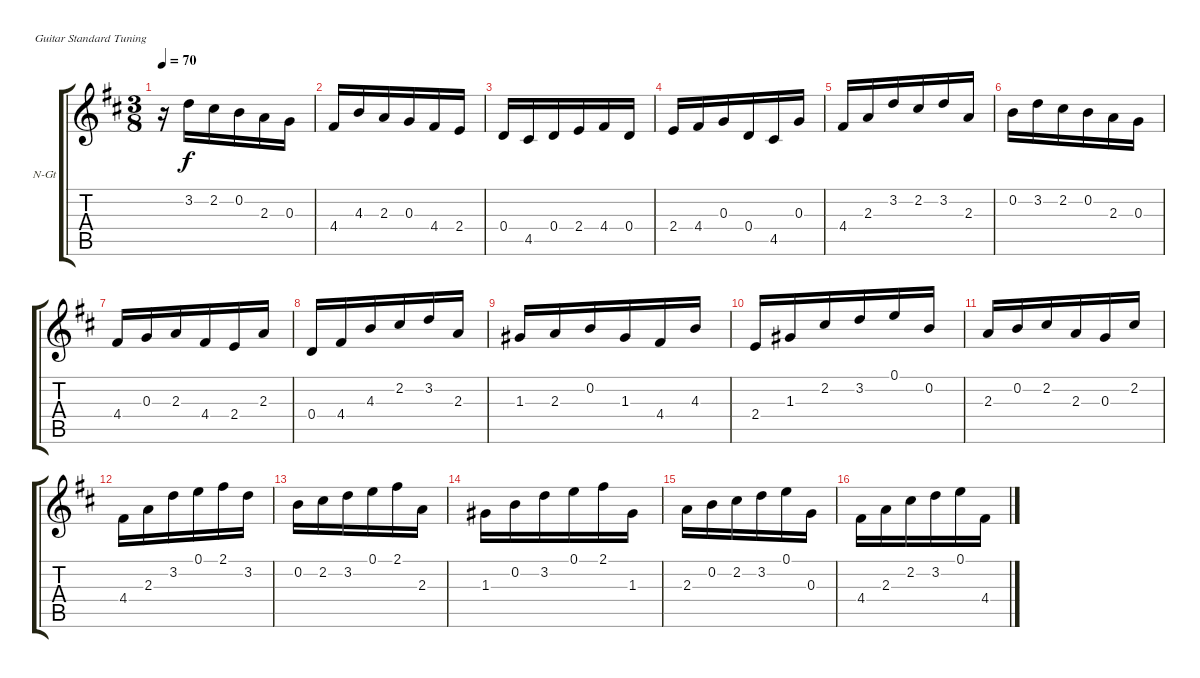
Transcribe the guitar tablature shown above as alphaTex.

\defaultSystemsLayout 4
\bracketExtendMode groupsimilarinstruments
\firstSystemTrackNameOrientation horizontal
\otherSystemsTrackNameOrientation horizontal
\track ("Nylon Guitar" "N-Gt") {instrument acousticguitarnylon}
\staff {score tabs}
\tuning (E4 B3 G3 D3 A2 E2)
\ts (3 8)
\tempo 70
\clef g2
\ks d
r.16{dy f instrument acousticguitarnylon} 3.2.16 2.2.16 0.2.16 2.3.16 0.3.16 |
4.4.16 4.3.16 2.3.16 0.3.16 4.4.16 2.4.16 |
0.4.16 4.5.16 0.4.16 2.4.16 4.4.16 0.4.16 |
2.4.16 4.4.16 0.3.16 0.4.16 4.5.16 0.3.16 |
4.4.16 2.3.16 3.2.16 2.2.16 3.2.16 2.3.16 |
0.2.16 3.2.16 2.2.16 0.2.16 2.3.16 0.3.16 |
4.4.16 0.3.16 2.3.16 4.4.16 2.4.16 2.3.16 |
0.4.16 4.4.16 4.3.16 2.2.16 3.2.16 2.3.16 |
1.3.16 2.3.16 0.2.16 1.3.16 4.4.16 4.3.16 |
2.4.16 1.3.16 2.2.16 3.2.16 0.1.16 0.2.16 |
2.3.16 0.2.16 2.2.16 2.3.16 0.3.16 2.2.16 |
4.4.16 2.3.16 3.2.16 0.1.16 2.1.16 3.2.16 |
0.2.16 2.2.16 3.2.16 0.1.16 2.1.16 2.3.16 |
1.3.16 0.2.16 3.2.16 0.1.16 2.1.16 1.3.16 |
2.3.16 0.2.16 2.2.16 3.2.16 0.1.16 0.3.16 |
4.4.16 2.3.16 2.2.16 3.2.16 0.1.16 4.4.16
